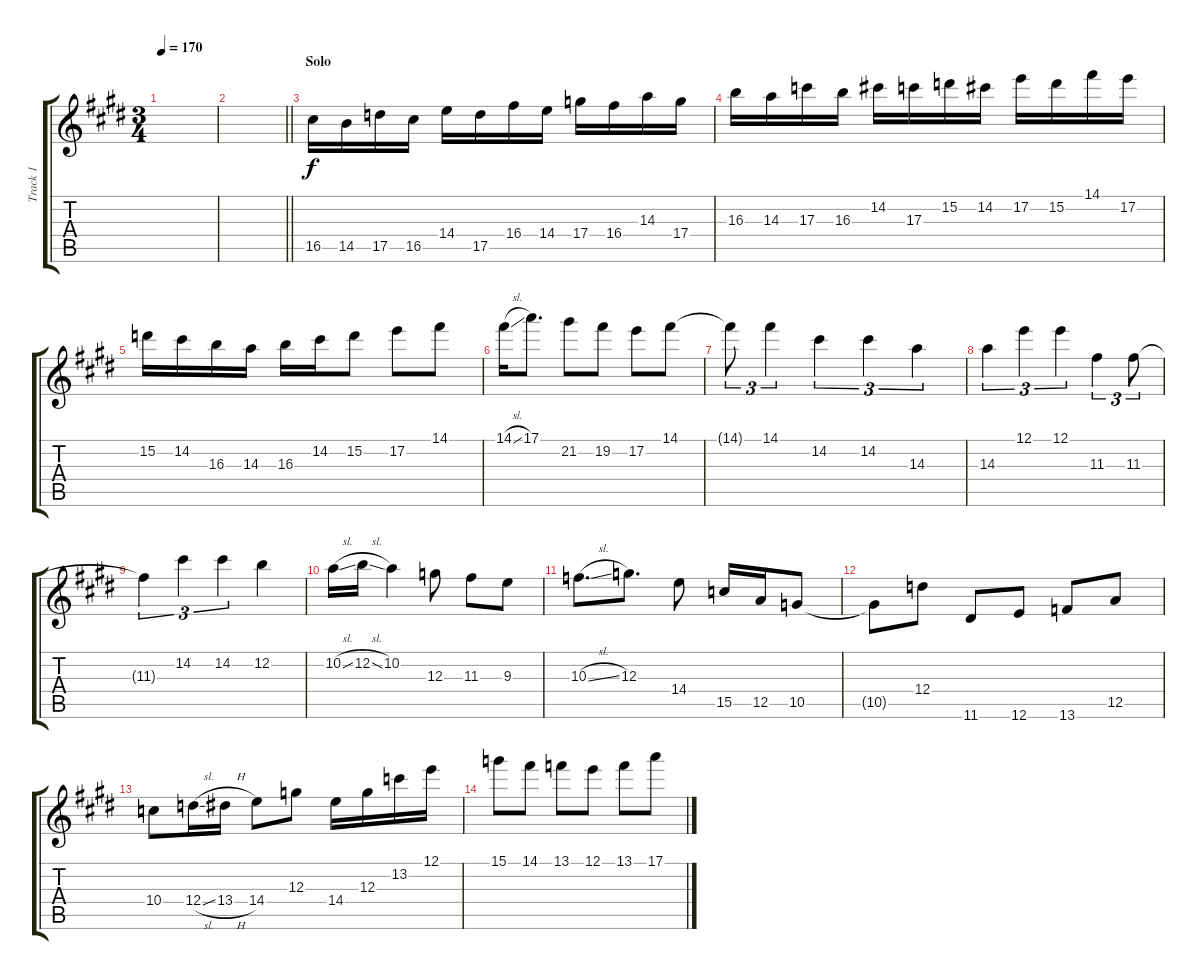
\track ("Track 1" "Track 1") {instrument electricguitarjazz}
\staff {score tabs}
\tuning (E4 B3 G3 D3 A2 E2) {hide}
\ts (3 4)
\tempo 170
\clef g2
\ks e
|
\barLineRight lightlight
|
\section ("" "Solo")
16.5.16 14.5.16 17.5.16 16.5.16 14.4.16 17.5.16 16.4.16 14.4.16 17.4.16 16.4.16 14.3.16 17.4.16 |
16.3.16 14.3.16 17.3.16 16.3.16 14.2.16 17.3.16 15.2.16 14.2.16 17.2.16 15.2.16 14.1.16 17.2.16 |
15.2.16 14.2.16 16.3.16 14.3.16 16.3.16 14.2.16 15.2.8 17.2.8 14.1.8 |
14.1{sl}.16 17.1.8{d} 21.2.8 19.2.8 17.2.8 14.1.8 |
14.1{t}.8{tu (3 2)} 14.1.4{tu (3 2)} 14.2.4{tu (3 2)} 14.2.4{tu (3 2)} 14.3.4{tu (3 2)} |
14.3.4{tu (3 2)} 12.1.4{tu (3 2)} 12.1.4{tu (3 2)} 11.3.4{tu (3 2)} 11.3.8{tu (3 2)} |
11.3{t}.4{tu (3 2)} 14.2.4{tu (3 2)} 14.2.4{tu (3 2)} 12.2.4 |
10.2{sl}.16 12.2{sl}.16 10.2.4 12.3.8 11.3.8 9.3.8 |
10.3{sl}.8{d} 12.3.8{d} 14.4.8 15.5.16 12.5.16 10.5.8 |
10.5{t}.8 12.4.8 11.6.8 12.6.8 13.6.8 12.5.8 |
10.4.8 12.4{sl}.16 13.4{h}.16 14.4.8 12.3.8 14.4.16 12.3.16 13.2.16 12.1.16 |
15.1.8 14.1.8 13.1.8 12.1.8 13.1.8 17.1.8
